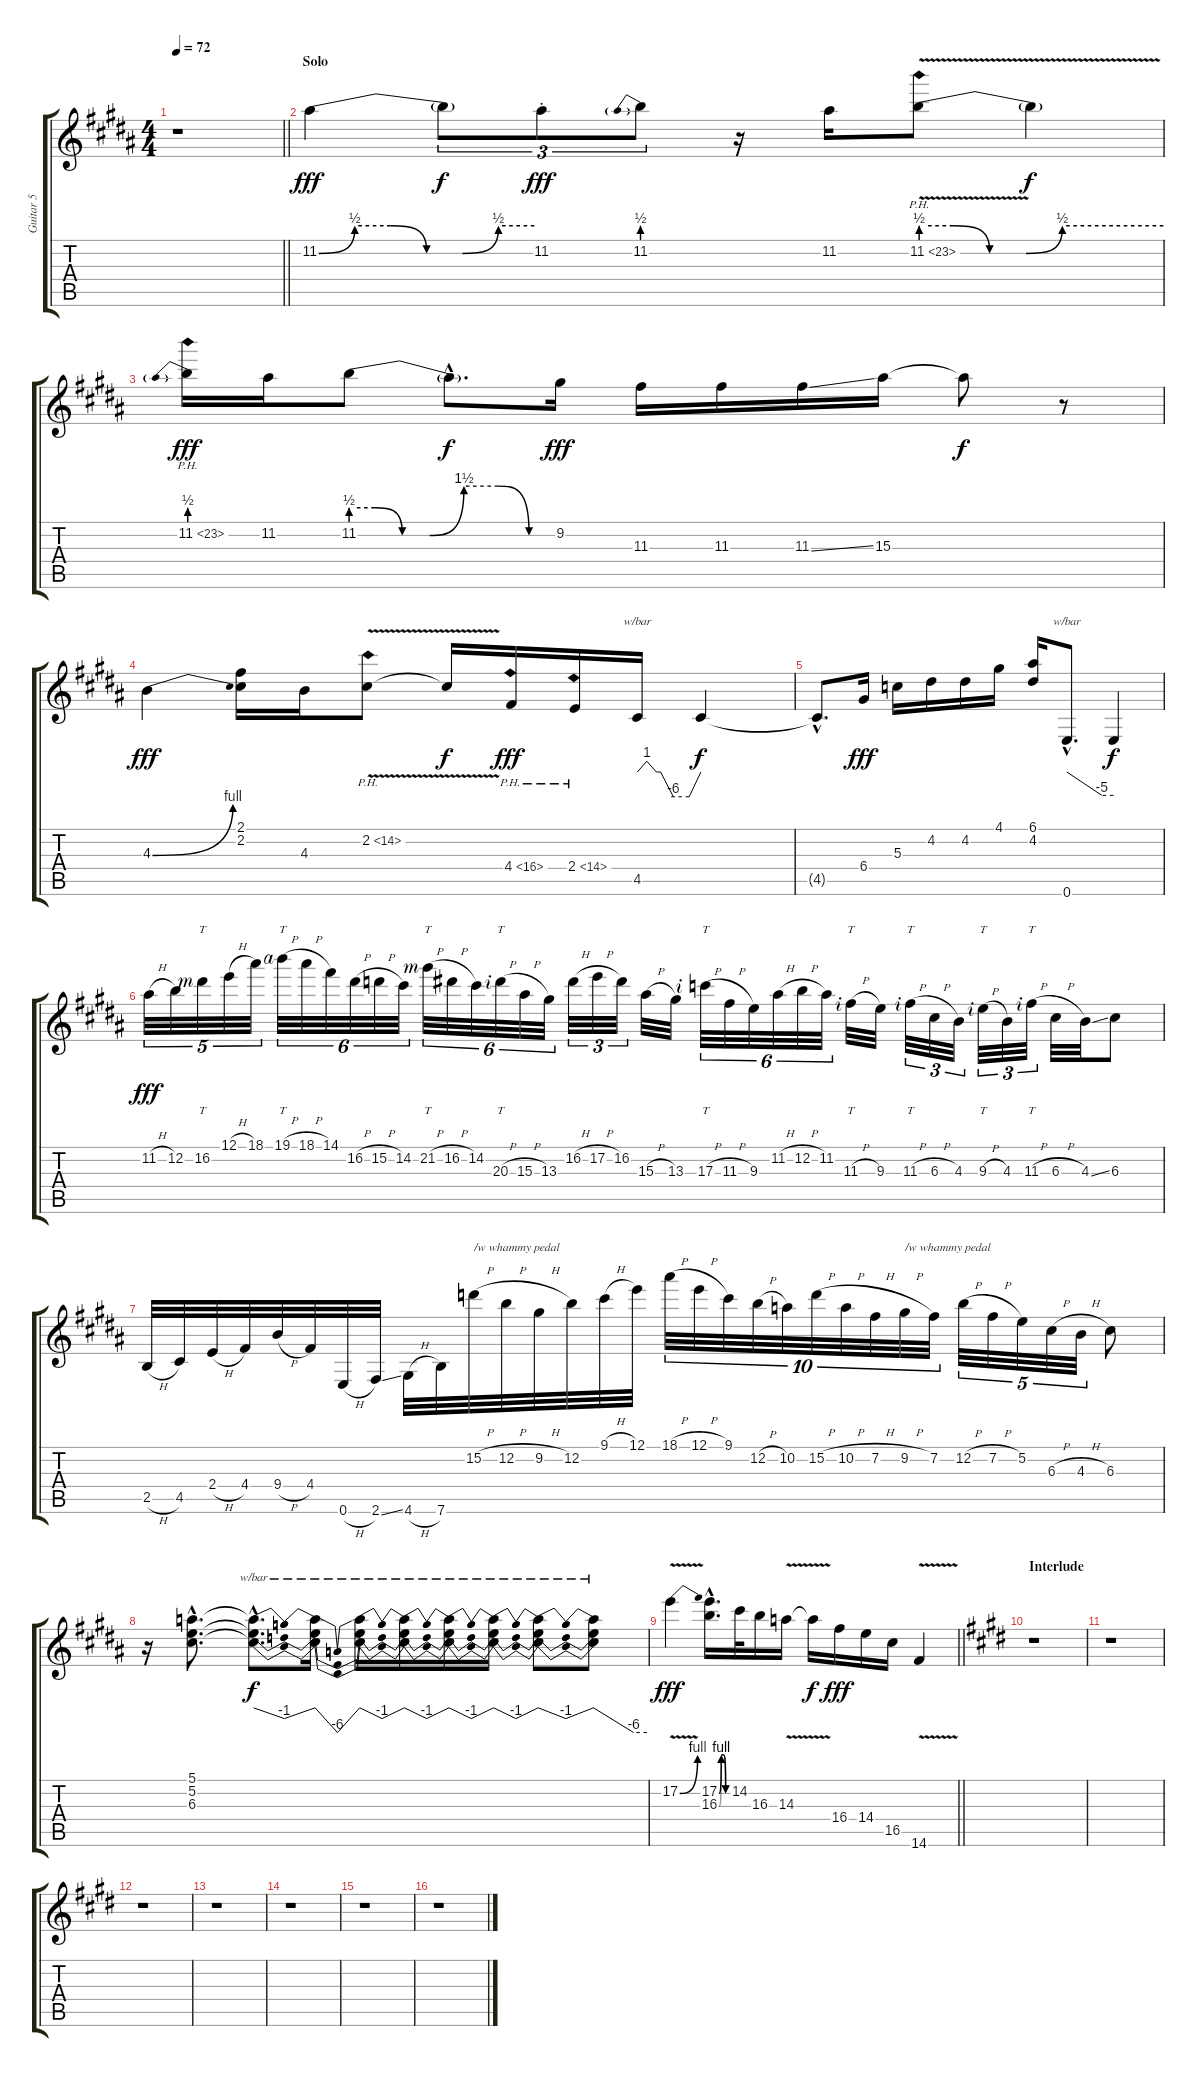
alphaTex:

\track ("Guitar 5" "Guitar 5") {instrument distortionguitar}
\staff {score tabs}
\tuning (E4 B3 G3 D3 A2 E2) {hide}
\ts (4 4)
\tempo 72
\clef g2
\barLineRight lightlight
\ks b
r.1{dy fff} |
\section ("" "Solo")
11.2{be (custom 0 0 10 2 20 2 30 0 40 0 50 2 60 2)}.4 11.2{t}.8{tu (3 2) dy f} 11.2{st}.8{tu (3 2) dy fff} 11.2{be (prebend 0 2 60 2)}.8{tu (3 2)} r.16 11.2.16 11.2{be (custom 0 2 8 2 17 0 26 0 35 2 60 2) ph 12 v}.8 11.2{t}.4{dy f} |
11.2{be (prebend 0 2 60 2) ph 12}.16{dy fff} 11.2.16 11.2{be (custom 0 2 7 2 15 0 23 0 33 6 43 6 52 0 60 0)}.8 11.2{hac t}.8{d dy f} 9.2.16{dy fff} 11.3.16 11.3.16 11.3{ss}.16 15.3.16 15.3{t}.8{dy f} r.8 |
4.3{be (bend 0 0 60 4)}.4{dy fff} (2.1 2.2).16 4.3.16 2.2{ph 12 v}.8 2.2{t}.16{dy f} 4.4{ph 12}.16{dy fff} 2.4{ph 12}.16 4.5.16{tbe (custom default 0 0 9 4 18 0 22 0 34 -24 49 -24 60 0)} 4.5{t}.4{dy f} |
4.5{hac t}.8{d} 6.4.16{dy fff} 5.3.16 4.2.16 4.2.16 4.1.16 (6.1 4.2).16 0.6{hac}.8{d tbe (custom default 0 0 45 -20 60 -20)} 0.6{t}.4{dy f} |
11.2{h}.32{tu (5 4) dy fff} 12.2.32{tu (5 4)} 16.2{rf 3}.32{tt tu (5 4)} 12.1{h}.32{tu (5 4)} 18.1.32{tu (5 4)} 19.1{h rf 4}.32{tt tu (6 4)} 18.1{h}.32{tu (6 4)} 14.1.32{tu (6 4)} 16.2{h}.32{tu (6 4)} 15.2{h}.32{tu (6 4)} 14.2.32{tu (6 4)} 21.2{h rf 3}.32{tt tu (6 4)} 16.2{h}.32{tu (6 4)} 14.2.32{tu (6 4)} 20.3{h rf 2}.32{tt tu (6 4)} 15.3{h}.32{tu (6 4)} 13.3.32{tu (6 4)} 16.2{h}.32{tu (3 2)} 17.2{h}.32{tu (3 2)} 16.2.32{tu (3 2)} 15.3{h}.32 13.3.32 17.3{h rf 2}.32{tt tu (6 4)} 11.3{h}.32{tu (6 4)} 9.3.32{tu (6 4)} 11.2{h}.32{tu (6 4)} 12.2{h}.32{tu (6 4)} 11.2.32{tu (6 4)} 11.3{h rf 2}.32{tt} 9.3.32 11.3{h rf 2}.32{tt tu (3 2)} 6.3{h}.32{tu (3 2)} 4.3.32{tu (3 2)} 9.3{h rf 2}.32{tt tu (3 2)} 4.3.32{tu (3 2)} 11.3{h rf 2}.32{tt tu (3 2)} 6.3{h}.32 4.3{ss}.32 6.3.8 |
2.5{h}.32 4.5.32 2.4{h}.32 4.4.32 9.4{h}.32 4.4.32 0.6{h}.32 2.6{ss}.32 4.6{h}.32 7.6.32 15.2{h}.32{txt "/w whammy pedal" volume 0} 12.2{h}.32 9.2{h}.32 12.2.32 9.1{h}.32 12.1.32 18.1{h}.32{tu (10 8)} 12.1{h}.32{tu (10 8)} 9.1.32{tu (10 8)} 12.2{h}.32{tu (10 8) volume 16} 10.2.32{tu (10 8)} 15.2{h}.32{tu (10 8)} 10.2{h}.32{tu (10 8)} 7.2{h}.32{tu (10 8)} 9.2{h}.32{tu (10 8) txt "/w whammy pedal" volume 0} 7.2.32{tu (10 8)} 12.2{h}.32{tu (5 4)} 7.2{h}.32{tu (5 4)} 5.2.32{tu (5 4)} 6.3{h}.32{tu (5 4)} 4.3{h}.32{tu (5 4)} 6.3.8 |
r.16 (5.1{hac} 5.2{hac} 6.3{hac}).8{d} (5.1{hac t} 5.2{hac t} 6.3{hac t}).8{d tbe (dip default 0 0 30 -4 60 0) dy f} (5.1{t} 5.2{t} 6.3{t}).16{tbe (dip default 0 0 30 -24 60 0)} (5.1{t} 5.2{t} 6.3{t}).16{tbe (dip default 0 0 30 -4 60 0)} (5.1{t} 5.2{t} 6.3{t}).16{tbe (dip default 0 0 30 -4 60 0)} (5.1{t} 5.2{t} 6.3{t}).16{tbe (dip default 0 0 30 -4 60 0)} (5.1{t} 5.2{t} 6.3{t}).16{tbe (dip default 0 0 30 -4 60 0)} (5.1{t} 5.2{t} 6.3{t}).8{tbe (dip default 0 0 30 -4 60 0)} (5.1{t} 5.2{t} 6.3{t}).8{tbe (custom default 0 0 45 -24 60 -24)} |
\barLineRight lightlight
17.2{be (bend 0 0 60 4) v}.4{dy fff} (17.2{be (custom 0 0 15 4 30 4 45 0 60 0) hac} 16.3{be (custom 0 0 15 4 30 4 45 0 60 0) hac}).16{d volume 16} 14.2.32 16.3.16 14.3{v}.16 14.3{t}.16{dy f} 16.4.16{dy fff} 14.4.16 16.5.16 14.6{v}.4 |
\section ("" "Interlude")
\ks e
r.1 |
r.1 |
r.1 |
r.1 |
r.1 |
r.1 |
r.1
